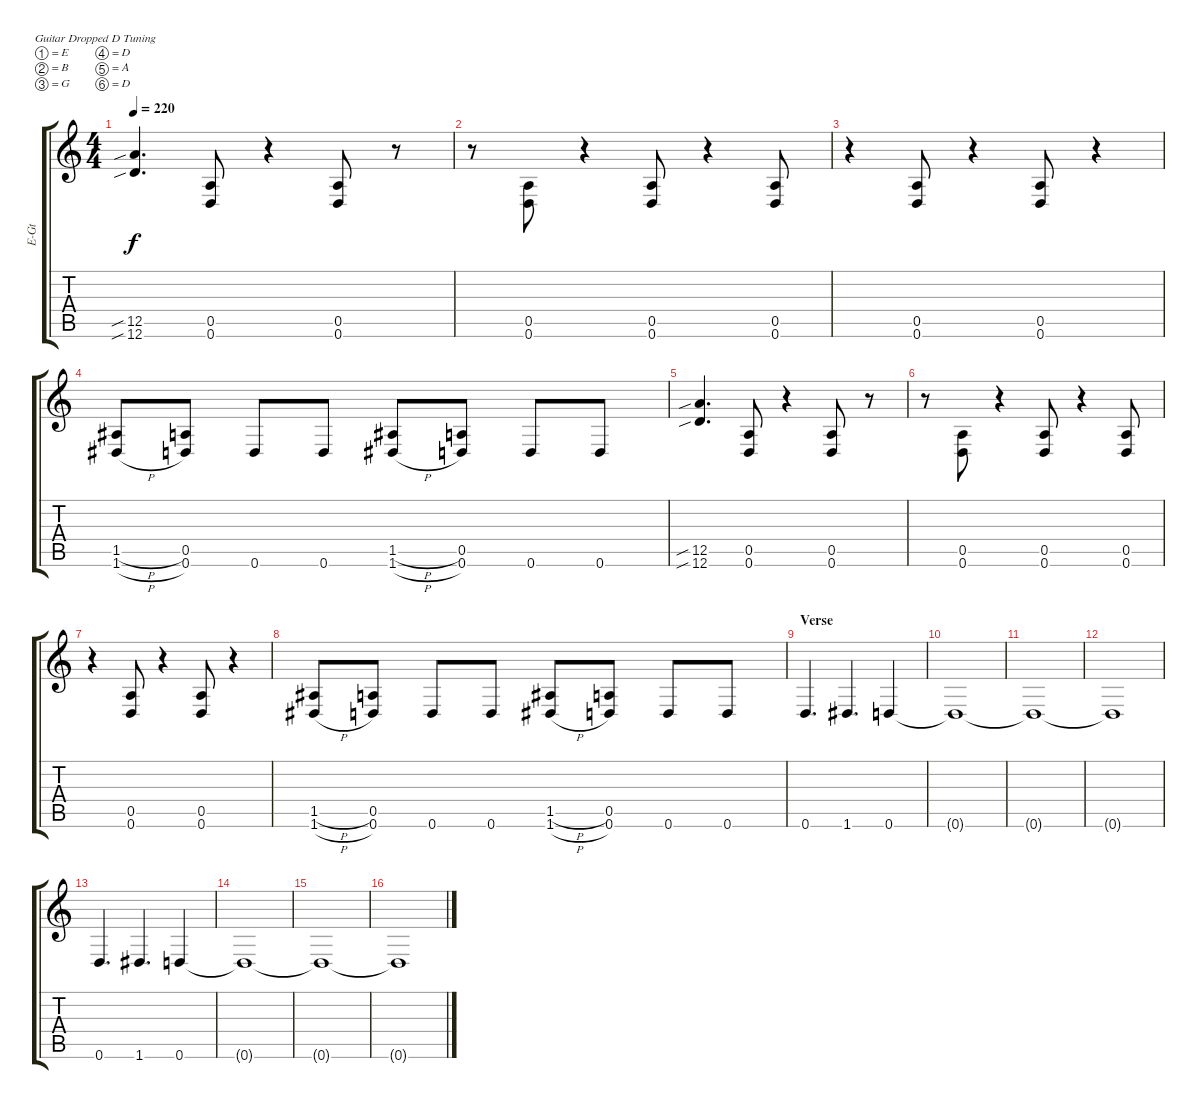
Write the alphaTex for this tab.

\bracketExtendMode groupsimilarinstruments
\otherSystemsTrackNameOrientation horizontal
\track ("Guitar 1" "E-Gt") {instrument distortionguitar}
\staff {score tabs}
\tuning (E4 B3 G3 D3 A2 D2)
\ts (4 4)
\tempo 220
\clef g2
\ks c
(12.5{sib} 12.6{sib}).4{d dy f beam Up} (0.5 0.6).8{beam Up} r.4{beam Up} (0.5 0.6).8{beam Up} r.8{beam Up} |
r.8{beam Down} (0.5 0.6).8{beam Up} r.4{beam Up} (0.5 0.6).8{beam Up} r.4{beam Up} (0.5 0.6).8{beam Up} |
r.4{beam Down} (0.5 0.6).8{beam Up} r.4{beam Up} (0.5 0.6).8{beam Up} r.4{beam Up} |
(1.5{h acc #} 1.6{h acc #}).8{beam Up} (0.5 0.6).8{beam Up} 0.6.8{beam Up} 0.6.8{beam Up} (1.5{h acc #} 1.6{h acc #}).8{beam Up} (0.5 0.6).8{beam Up} 0.6.8{beam Up} 0.6.8{beam Up} |
(12.5{sib} 12.6{sib}).4{d beam Up} (0.5 0.6).8{beam Up} r.4{beam Up} (0.5 0.6).8{beam Up} r.8{beam Up} |
r.8{beam Down} (0.5 0.6).8{beam Up} r.4{beam Up} (0.5 0.6).8{beam Up} r.4{beam Up} (0.5 0.6).8{beam Up} |
r.4{beam Down} (0.5 0.6).8{beam Up} r.4{beam Up} (0.5 0.6).8{beam Up} r.4{beam Up} |
(1.5{h acc #} 1.6{h acc #}).8{beam Up} (0.5 0.6).8{beam Up} 0.6.8{beam Up} 0.6.8{beam Up} (1.5{h acc #} 1.6{h acc #}).8{beam Up} (0.5 0.6).8{beam Up} 0.6.8{beam Up} 0.6.8{beam Up} |
\section ("" "Verse")
0.6.4{d beam Up} 1.6{acc #}.4{d beam Up} 0.6.4{beam Up} |
0.6{t}.1{beam Up} |
0.6{t}.1{beam Up} |
0.6{t}.1{beam Up} |
0.6.4{d beam Up} 1.6{acc #}.4{d beam Up} 0.6.4{beam Up} |
0.6{t}.1{beam Up} |
0.6{t}.1{beam Up} |
0.6{t}.1{beam Up}
